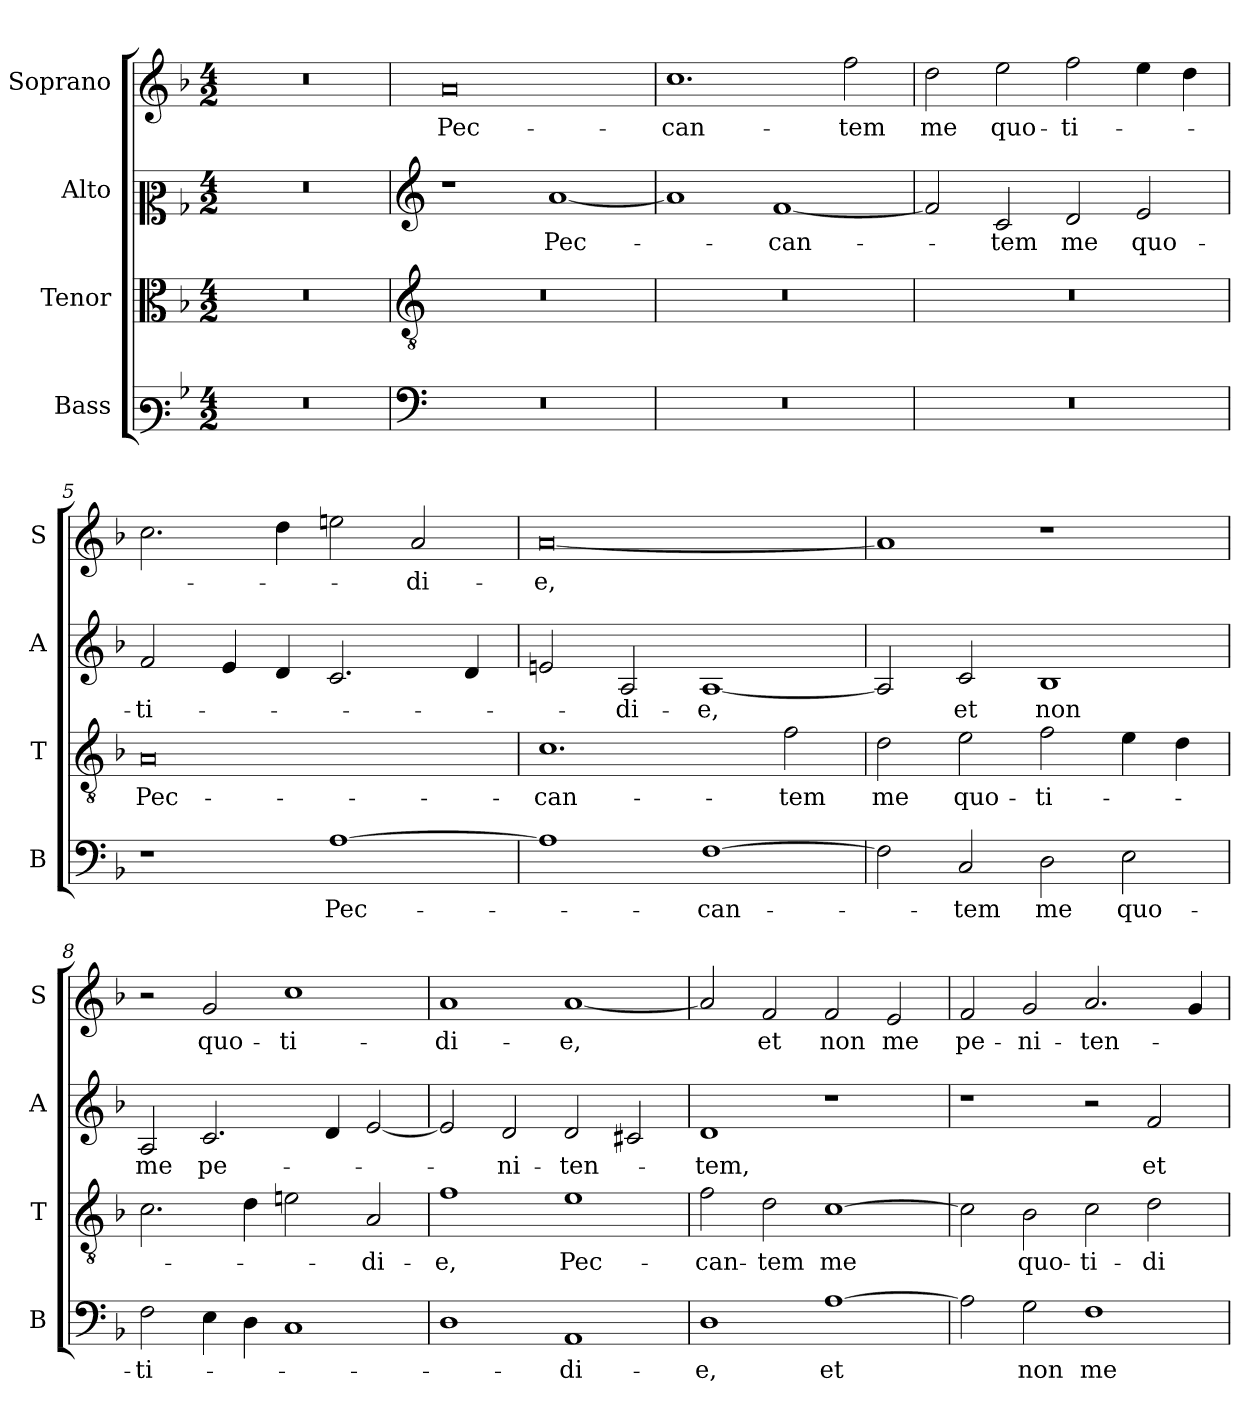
**kern	**text	**kern	**text	**kern	**text	**kern	**text
*part4	*part4	*part3	*part3	*part2	*part2	*part1	*part1
*staff4	*staff4	*staff3	*staff3	*staff2	*staff2	*staff1	*staff1
*I"Bass	*	*I"Tenor	*	*I"Alto	*	*I"Soprano	*
*I'B	*	*I'T	*	*I'A	*	*I'S	*
*clefF3	*	*clefC3	*	*clefC2	*	*clefG2	*
*k[b-]	*	*k[b-]	*	*k[b-]	*	*k[b-]	*
*F:	*	*F:	*	*F:	*	*F:	*
*M4/2	*	*M4/2	*	*M4/2	*	*M4/2	*
=1	=1	=1	=1	=1	=1	=1	=1
0r	.	0r	.	0r	.	0r	.
=2	=2	=2	=2	=2	=2	=2	=2
*clefF4	*	*clefGv2	*	*clefG2	*	*	*
!	!	!	!	!	!	!	!LO:LY:b
0r	.	0r	.	1r	.	0a	Pec-
!	!	!	!	!	!LO:LY:b	!	!
.	.	.	.	[1a	Pec-	.	.
=3	=3	=3	=3	=3	=3	=3	=3
!	!	!	!	!	!	!	!LO:LY:b
0r	.	0r	.	1a]	.	1.cc	-can-
!	!	!	!	!	!LO:LY:b	!	!
.	.	.	.	[1f	-can-	.	.
!	!	!	!	!	!	!	!LO:LY:b
.	.	.	.	.	.	2ff\	-tem
=4	=4	=4	=4	=4	=4	=4	=4
!	!	!	!	!	!	!	!LO:LY:b
0r	.	0r	.	2f/]	.	2dd\	me
!	!	!	!	!	!LO:LY:b	!	!LO:LY:b
.	.	.	.	2c/	-tem	2ee\	quo-
!	!	!	!	!	!LO:LY:b	!	!LO:LY:b
.	.	.	.	2d/	me	2ff\	-ti-
!	!	!	!	!	!LO:LY:b	!	!
.	.	.	.	2e/	quo-	4ee\	.
.	.	.	.	.	.	4dd\	.
=5	=5	=5	=5	=5	=5	=5	=5
!	!	!	!LO:LY:b	!	!LO:LY:b	!	!
1r	.	0A	Pec-	2f/	-ti-	2.cc\	.
.	.	.	.	4e/	.	.	.
.	.	.	.	4d/	.	4dd\	.
!	!LO:LY:b	!	!	!	!	!	!
[1A	Pec-	.	.	2.c/	.	2eeni\	.
!	!	!	!	!	!	!	!LO:LY:b
.	.	.	.	.	.	2a/	-di-
.	.	.	.	4d/	.	.	.
!!LO:LB:g=z
=6	=6	=6	=6	=6	=6	=6	=6
!	!	!	!LO:LY:b	!	!	!	!LO:LY:b
1A]	.	1.c	-can-	2eni/	.	[0a	-e,
!	!	!	!	!	!LO:LY:b	!	!
.	.	.	.	2A/	-di-	.	.
!	!LO:LY:b	!	!	!	!LO:LY:b	!	!
[1F	-can-	.	.	[1A	-e,	.	.
!	!	!	!LO:LY:b	!	!	!	!
.	.	2f\	-tem	.	.	.	.
=7	=7	=7	=7	=7	=7	=7	=7
!	!	!	!LO:LY:b	!	!	!	!
2F\]	.	2d\	me	2A/]	.	1a]	.
!	!LO:LY:b	!	!LO:LY:b	!	!LO:LY:b	!	!
2C/	-tem	2e\	quo-	2c/	et	.	.
!	!LO:LY:b	!	!LO:LY:b	!	!LO:LY:b	!	!
2D\	me	2f\	-ti-	1B-	non	1r	.
!	!LO:LY:b	!	!	!	!	!	!
2E\	quo-	4e\	.	.	.	.	.
.	.	4d\	.	.	.	.	.
=8	=8	=8	=8	=8	=8	=8	=8
!	!LO:LY:b	!	!	!	!LO:LY:b	!	!
2F\	-ti-	2.c\	.	2A/	me	2r	.
!	!	!	!	!	!LO:LY:b	!	!LO:LY:b
4E\	.	.	.	2.c/	pe-	2g/	quo-
4D\	.	4d\	.	.	.	.	.
!	!	!	!	!	!	!	!LO:LY:b
1C	.	2eni\	.	.	.	1cc	-ti-
.	.	.	.	4d/	.	.	.
!	!	!	!LO:LY:b	!	!	!	!
.	.	2A/	-di-	[2e/	.	.	.
=9	=9	=9	=9	=9	=9	=9	=9
!	!	!	!LO:LY:b	!	!	!	!LO:LY:b
1D	.	1f	-e,	2e/]	.	1a	-di-
!	!	!	!	!	!LO:LY:b	!	!
.	.	.	.	2d/	-ni-	.	.
!	!LO:LY:b	!	!LO:LY:b	!	!LO:LY:b	!	!LO:LY:b
1AA	-di-	1e	Pec-	2d/	-ten-	[1a	-e,
.	.	.	.	2c#X/	.	.	.
!!LO:LB:g=z
=10	=10	=10	=10	=10	=10	=10	=10
!	!LO:LY:b	!	!LO:LY:b	!	!LO:LY:b	!	!
1D	-e,	2f\	-can-	1d	-tem,	2a/]	.
!	!	!	!LO:LY:b	!	!	!	!LO:LY:b
.	.	2d\	-tem	.	.	2f/	et
!	!LO:LY:b	!	!LO:LY:b	!	!	!	!LO:LY:b
[1A	et	[1c	me	1r	.	2f/	non
!	!	!	!	!	!	!	!LO:LY:b
.	.	.	.	.	.	2e/	me
=11	=11	=11	=11	=11	=11	=11	=11
!	!	!	!	!	!	!	!LO:LY:b
2A\]	.	2c\]	.	1r	.	2f/	pe-
!	!LO:LY:b	!	!LO:LY:b	!	!	!	!LO:LY:b
2G\	non	2B-\	quo-	.	.	2g/	-ni-
!	!LO:LY:b	!	!LO:LY:b	!	!	!	!LO:LY:b
1F	me	2c\	-ti-	2r	.	2.a/	-ten-
!	!	!	!LO:LY:b	!	!LO:LY:b	!	!
.	.	2d\	-di-	2f/	et	.	.
.	.	.	.	.	.	4g/	.
=	=	=	=	=	=	=	=
*-	*-	*-	*-	*-	*-	*-	*-
